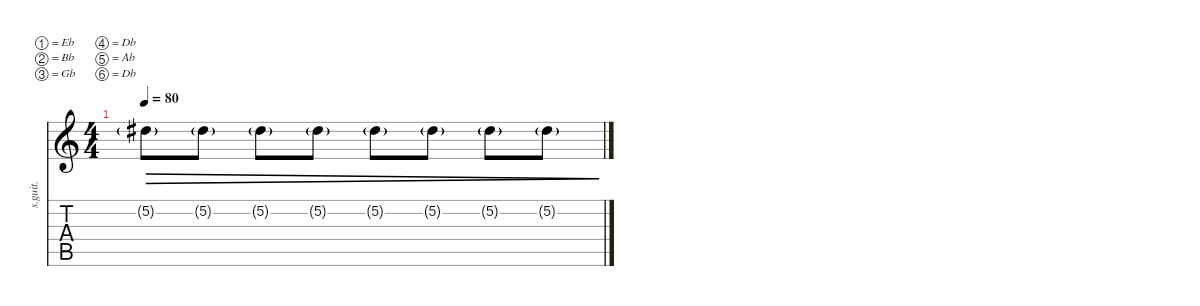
\defaultSystemsLayout 4
\hideDynamics
\bracketExtendMode nobrackets
\track ("" "s.guit.") {instrument lead5charang}
\staff {score tabs}
\tuning (Eb4 Bb3 Gb3 Db3 Ab2 Db2)
\displaytranspose 12
\ts (4 4)
\tempo 80
\clef g2
\ks c
5.2{g acc #}.8{dec dy mf} 5.2{g acc #}.8{dec} 5.2{g acc #}.8{dec} 5.2{g acc #}.8{dec} 5.2{g acc #}.8{dec} 5.2{g acc #}.8{dec} 5.2{g acc #}.8{dec} 5.2{g acc #}.8{dec}
